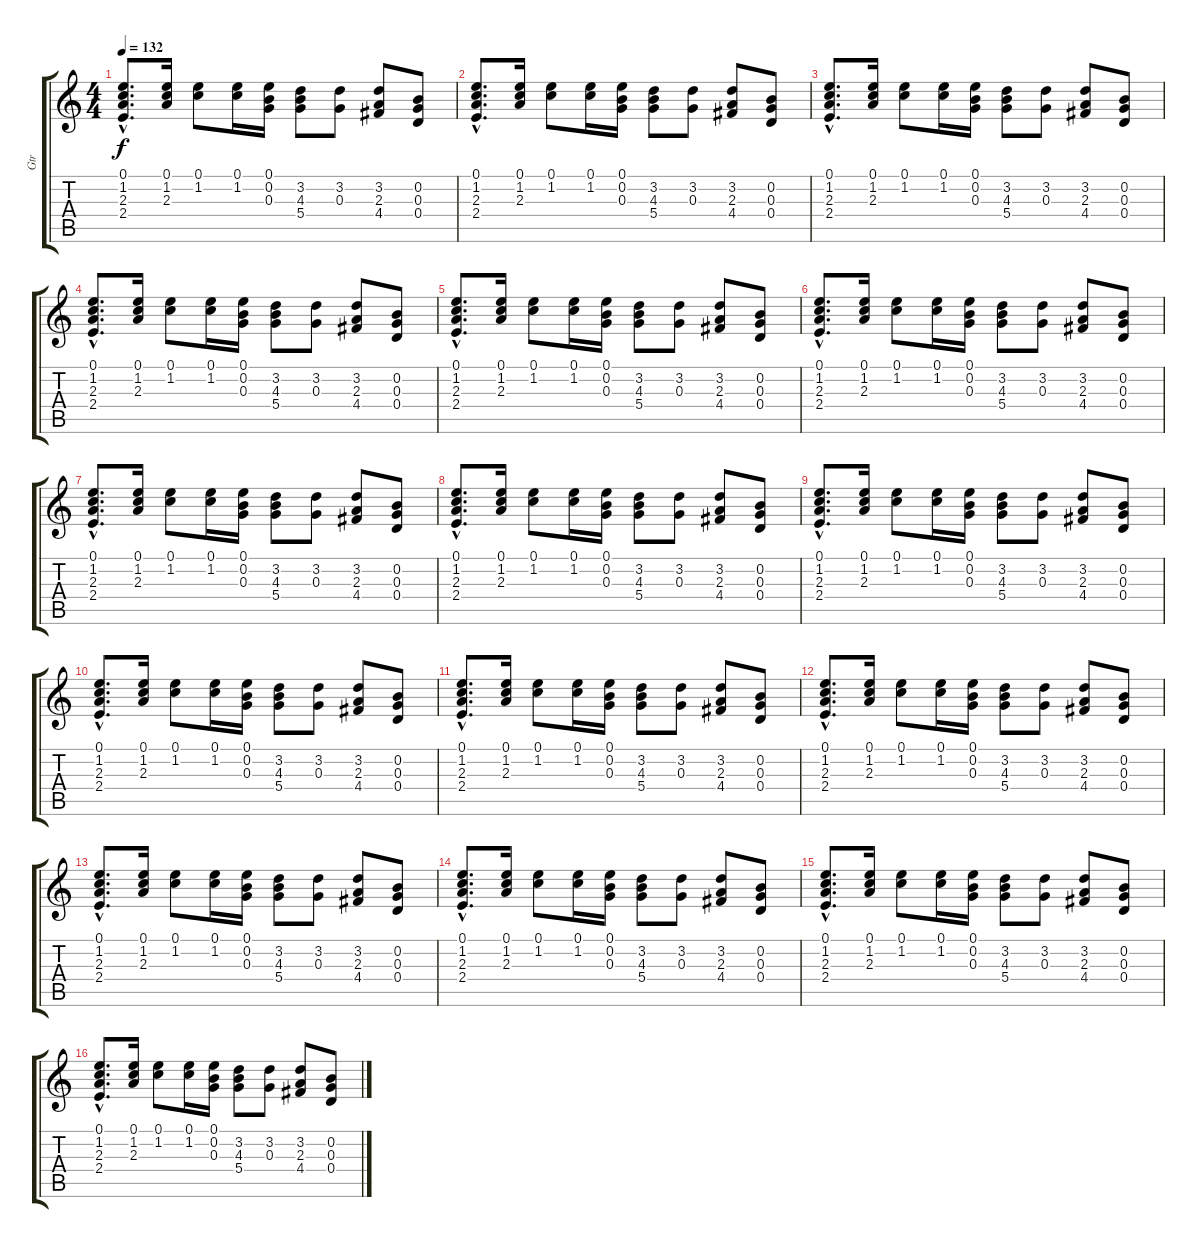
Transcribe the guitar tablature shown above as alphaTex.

\track ("Gtr" "Gtr") {instrument overdrivenguitar}
\staff {score tabs}
\tuning (E4 B3 G3 D3 A2 E2) {hide}
\ts (4 4)
\tempo 132
\clef g2
\ks c
(0.1{hac} 1.2{hac} 2.3{hac} 2.4{hac}).8{d dy f instrument overdrivenguitar} (0.1 1.2 2.3).16 (0.1 1.2).8 (0.1 1.2).16 (0.1 0.2 0.3).16 (3.2 4.3 5.4).8 (3.2 0.3).8 (3.2 2.3 4.4).8 (0.2 0.3 0.4).8 |
(0.1{hac} 1.2{hac} 2.3{hac} 2.4{hac}).8{d} (0.1 1.2 2.3).16 (0.1 1.2).8 (0.1 1.2).16 (0.1 0.2 0.3).16 (3.2 4.3 5.4).8 (3.2 0.3).8 (3.2 2.3 4.4).8 (0.2 0.3 0.4).8 |
(0.1{hac} 1.2{hac} 2.3{hac} 2.4{hac}).8{d} (0.1 1.2 2.3).16 (0.1 1.2).8 (0.1 1.2).16 (0.1 0.2 0.3).16 (3.2 4.3 5.4).8 (3.2 0.3).8 (3.2 2.3 4.4).8 (0.2 0.3 0.4).8 |
(0.1{hac} 1.2{hac} 2.3{hac} 2.4{hac}).8{d} (0.1 1.2 2.3).16 (0.1 1.2).8 (0.1 1.2).16 (0.1 0.2 0.3).16 (3.2 4.3 5.4).8 (3.2 0.3).8 (3.2 2.3 4.4).8 (0.2 0.3 0.4).8 |
(0.1{hac} 1.2{hac} 2.3{hac} 2.4{hac}).8{d} (0.1 1.2 2.3).16 (0.1 1.2).8 (0.1 1.2).16 (0.1 0.2 0.3).16 (3.2 4.3 5.4).8 (3.2 0.3).8 (3.2 2.3 4.4).8 (0.2 0.3 0.4).8 |
(0.1{hac} 1.2{hac} 2.3{hac} 2.4{hac}).8{d} (0.1 1.2 2.3).16 (0.1 1.2).8 (0.1 1.2).16 (0.1 0.2 0.3).16 (3.2 4.3 5.4).8 (3.2 0.3).8 (3.2 2.3 4.4).8 (0.2 0.3 0.4).8 |
(0.1{hac} 1.2{hac} 2.3{hac} 2.4{hac}).8{d} (0.1 1.2 2.3).16 (0.1 1.2).8 (0.1 1.2).16 (0.1 0.2 0.3).16 (3.2 4.3 5.4).8 (3.2 0.3).8 (3.2 2.3 4.4).8 (0.2 0.3 0.4).8 |
(0.1{hac} 1.2{hac} 2.3{hac} 2.4{hac}).8{d} (0.1 1.2 2.3).16 (0.1 1.2).8 (0.1 1.2).16 (0.1 0.2 0.3).16 (3.2 4.3 5.4).8 (3.2 0.3).8 (3.2 2.3 4.4).8 (0.2 0.3 0.4).8 |
(0.1{hac} 1.2{hac} 2.3{hac} 2.4{hac}).8{d} (0.1 1.2 2.3).16 (0.1 1.2).8 (0.1 1.2).16 (0.1 0.2 0.3).16 (3.2 4.3 5.4).8 (3.2 0.3).8 (3.2 2.3 4.4).8 (0.2 0.3 0.4).8 |
(0.1{hac} 1.2{hac} 2.3{hac} 2.4{hac}).8{d} (0.1 1.2 2.3).16 (0.1 1.2).8 (0.1 1.2).16 (0.1 0.2 0.3).16 (3.2 4.3 5.4).8 (3.2 0.3).8 (3.2 2.3 4.4).8 (0.2 0.3 0.4).8 |
(0.1{hac} 1.2{hac} 2.3{hac} 2.4{hac}).8{d} (0.1 1.2 2.3).16 (0.1 1.2).8 (0.1 1.2).16 (0.1 0.2 0.3).16 (3.2 4.3 5.4).8 (3.2 0.3).8 (3.2 2.3 4.4).8 (0.2 0.3 0.4).8 |
(0.1{hac} 1.2{hac} 2.3{hac} 2.4{hac}).8{d} (0.1 1.2 2.3).16 (0.1 1.2).8 (0.1 1.2).16 (0.1 0.2 0.3).16 (3.2 4.3 5.4).8 (3.2 0.3).8 (3.2 2.3 4.4).8 (0.2 0.3 0.4).8 |
(0.1{hac} 1.2{hac} 2.3{hac} 2.4{hac}).8{d} (0.1 1.2 2.3).16 (0.1 1.2).8 (0.1 1.2).16 (0.1 0.2 0.3).16 (3.2 4.3 5.4).8 (3.2 0.3).8 (3.2 2.3 4.4).8 (0.2 0.3 0.4).8 |
(0.1{hac} 1.2{hac} 2.3{hac} 2.4{hac}).8{d} (0.1 1.2 2.3).16 (0.1 1.2).8 (0.1 1.2).16 (0.1 0.2 0.3).16 (3.2 4.3 5.4).8 (3.2 0.3).8 (3.2 2.3 4.4).8 (0.2 0.3 0.4).8 |
(0.1{hac} 1.2{hac} 2.3{hac} 2.4{hac}).8{d} (0.1 1.2 2.3).16 (0.1 1.2).8 (0.1 1.2).16 (0.1 0.2 0.3).16 (3.2 4.3 5.4).8 (3.2 0.3).8 (3.2 2.3 4.4).8 (0.2 0.3 0.4).8 |
(0.1{hac} 1.2{hac} 2.3{hac} 2.4{hac}).8{d} (0.1 1.2 2.3).16 (0.1 1.2).8 (0.1 1.2).16 (0.1 0.2 0.3).16 (3.2 4.3 5.4).8 (3.2 0.3).8 (3.2 2.3 4.4).8 (0.2 0.3 0.4).8
